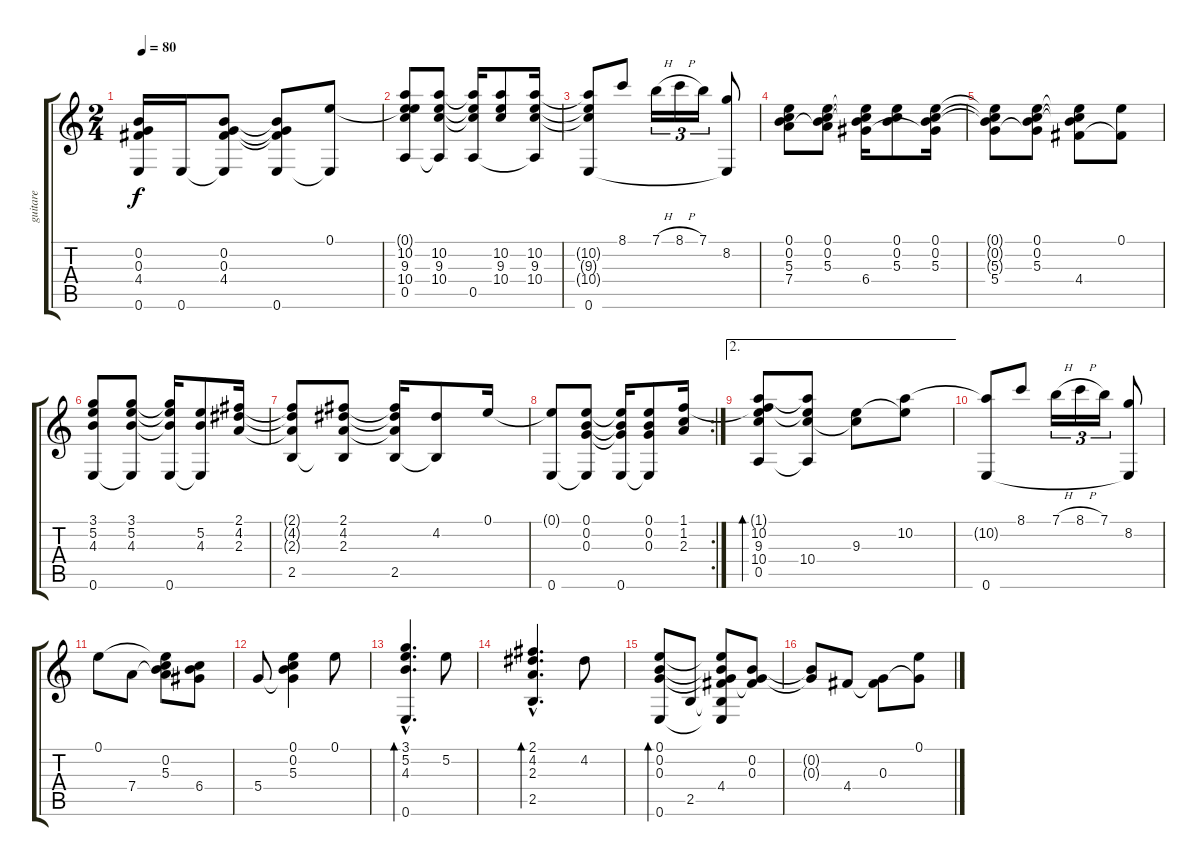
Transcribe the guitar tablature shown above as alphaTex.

\track ("guitare" "guitare") {instrument acousticguitarnylon}
\staff {score tabs}
\tuning (E4 B3 G3 D3 A2 E2) {hide}
\ts (2 4)
\tempo 80
\clef g2
\ks c
(0.2{t} 0.3{t} 4.4{t} 0.6{t}).16{dy f} 0.6.16 (0.2 0.3 4.4 0.6{t}).8 (0.2{t} 0.3{t} 4.4{t} 0.6).8 (0.1 0.6{t}).8 |
(0.1{t} 10.2 9.3 10.4 0.5).8 (10.2 9.3 10.4 0.5{t}).8 (10.2{t} 9.3{t} 10.4{t} 0.5).16 (10.2 9.3 10.4).8 (10.2 9.3 10.4 0.5{t}).16 |
(10.2{t} 9.3{t} 10.4{t} 0.6).8 8.1.8 7.1{h}.16{tu (3 2)} 8.1{h}.16{tu (3 2)} 7.1.16{tu (3 2)} (8.2 0.6{t}).8 |
(0.1 0.2 5.3 7.4).8 (0.1 0.2 5.3 7.4{t}).8 (0.1{t} 0.2{t} 5.3{t} 6.4).16 (0.1 0.2 5.3).8 (0.1 0.2 5.3 6.4{t}).16 |
(0.1{t} 0.2{t} 5.3{t} 5.4).8 (0.1 0.2 5.3 5.4{t}).8 (0.1{t} 0.2{t} 5.3{t} 4.4).8 (0.1 4.4{t}).8 |
(3.1 5.2 4.3 0.6).8 (3.1 5.2 4.3 0.6{t}).8 (3.1{t} 5.2{t} 4.3{t} 0.6).16 (5.2 4.3 0.6{t}).8 (2.1 4.2 2.3).16 |
(2.1{t} 4.2{t} 2.3{t} 2.5).8 (2.1 4.2 2.3 2.5{t}).8 (2.1{t} 4.2{t} 2.3{t} 2.5).16 (4.2 2.5{t}).8 0.1.16 |
\rc 2
(0.1{t} 0.6).8 (0.1 0.2 0.3 0.6{t}).8 (0.1{t} 0.2{t} 0.3{t} 0.6).16 (0.1 0.2 0.3 0.6{t}).8 (1.1 1.2 2.3).16 |
\ae 2
(1.1{t} 10.2 9.3 10.4 0.5).8{bd 240} (10.2{t} 9.3{t} 10.4 0.5{t}).8 (9.3 10.4{t}).8 (10.2 9.3{t}).8 |
(10.2{t} 0.6).8 8.1.8 7.1{h}.16{tu (3 2)} 8.1{h}.16{tu (3 2)} 7.1.16{tu (3 2)} (8.2 0.6{t}).8 |
0.1.8 7.4.8 (0.1{t} 0.2 5.3 7.4{t}).8 (0.2{t} 5.3{t} 6.4).8 |
5.4.8 (0.1 0.2 5.3 5.4{t}).4 0.1.8 |
(3.1{hac} 5.2{hac} 4.3{hac} 0.6{hac}).4{d bd 240} 5.2.8 |
(2.1{hac} 4.2{hac} 2.3{hac} 2.5{hac}).4{d bd 240} 4.2.8 |
(0.1 0.2 0.3 0.6).8{bd 240} 2.5.8 (0.1{t} 0.2{t} 0.3{t} 4.4 2.5{t} 0.6{t}).8 (0.2 0.3 4.4{t}).8 |
(0.2{t} 0.3{t}).8 4.4.8 (0.3 4.4{t}).8 (0.1 0.3{t}).8
